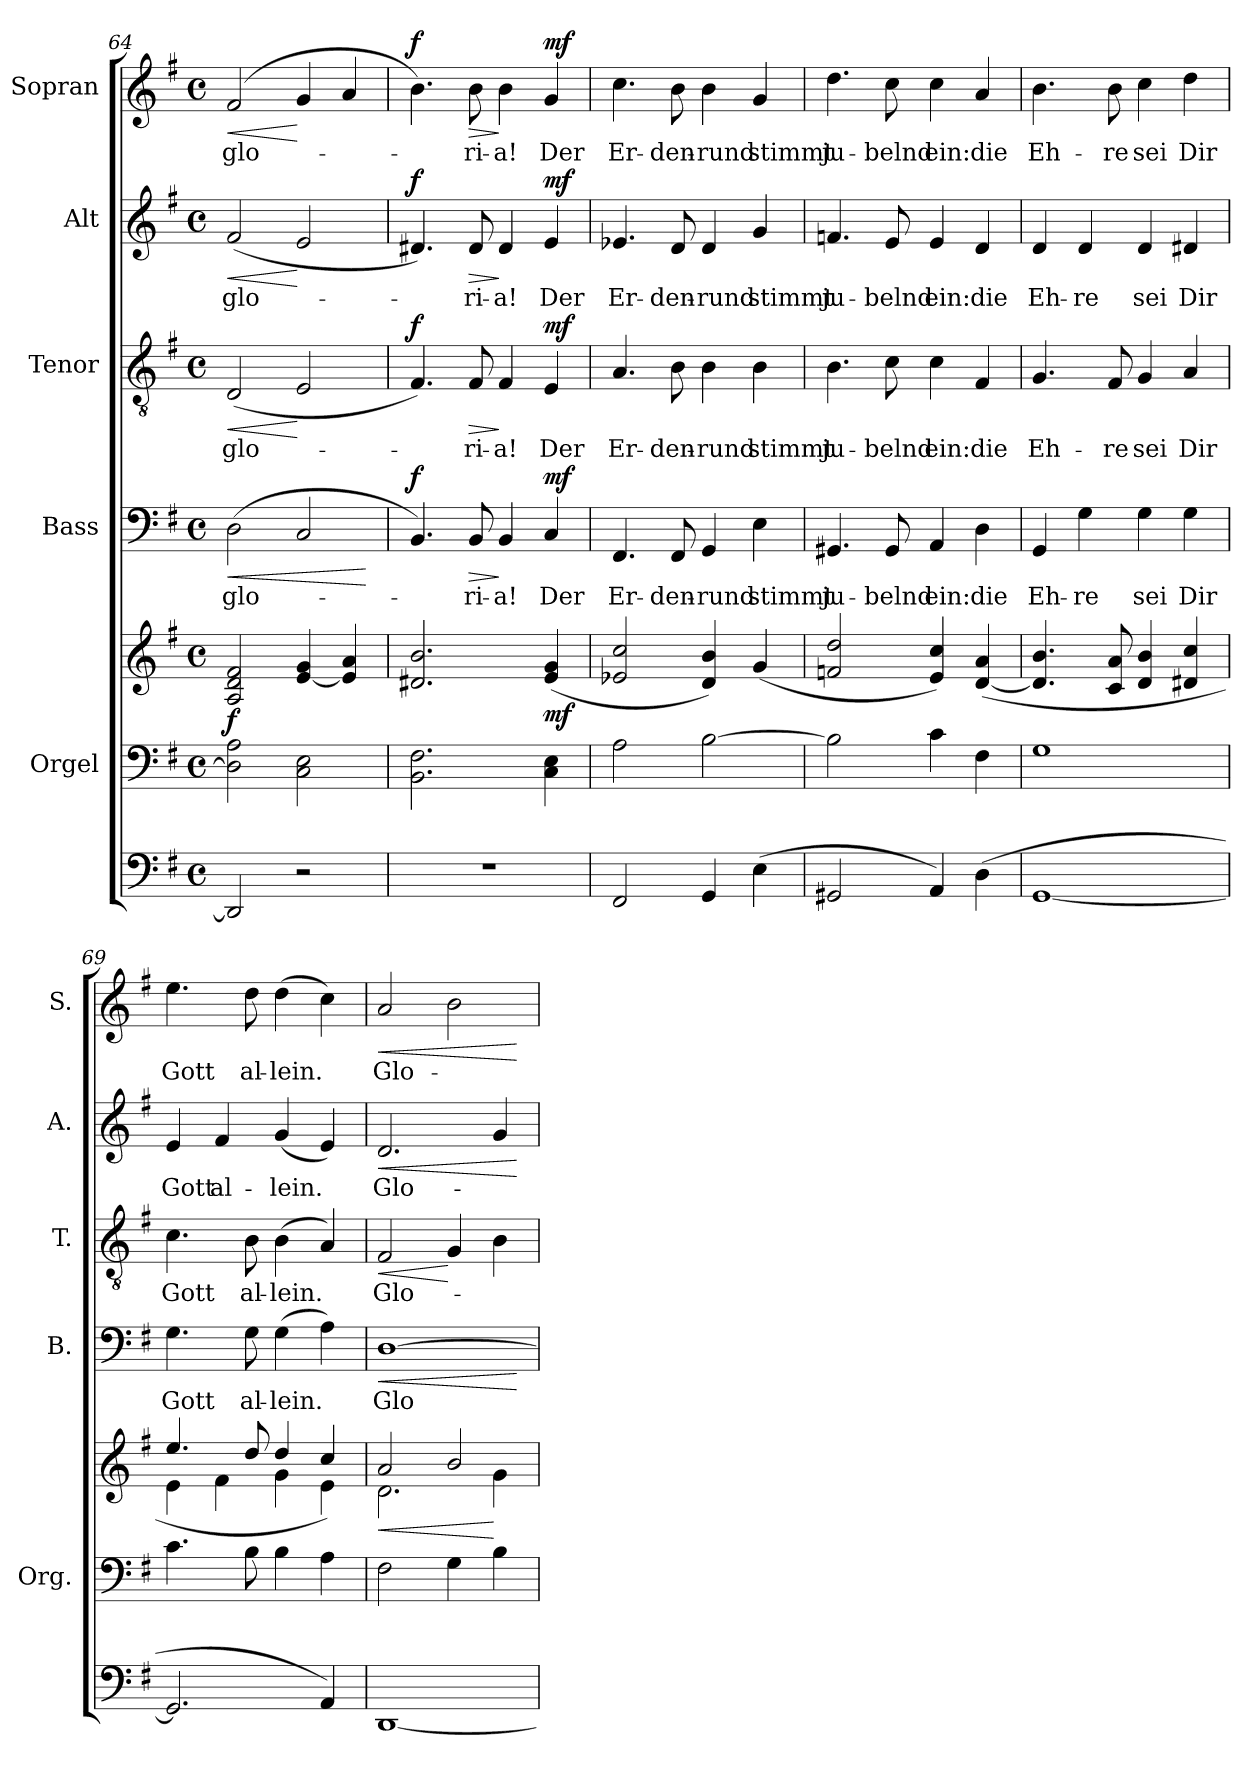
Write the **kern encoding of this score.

**kern	**kern	**kern	**dynam	**kern	**text	**dynam	**kern	**text	**dynam	**kern	**text	**dynam	**kern	**text	**dynam
*part6	*part5	*part5	*part5	*part4	*part4	*part4	*part3	*part3	*part3	*part2	*part2	*part2	*part1	*part1	*part1
*staff7	*staff6	*staff5	*staff5/6	*staff4	*staff4	*staff4	*staff3	*staff3	*staff3	*staff2	*staff2	*staff2	*staff1	*staff1	*staff1
*	*I"Orgel	*	*	*I"Bass	*	*	*I"Tenor	*	*	*I"Alt	*	*	*I"Sopran	*	*
*	*I'Org.	*	*	*I'B.	*	*	*I'T.	*	*	*I'A.	*	*	*I'S.	*	*
*clefF4	*clefF4	*clefG2	*	*clefF4	*	*	*clefGv2	*	*	*clefG2	*	*	*clefG2	*	*
*k[f#]	*k[f#]	*k[f#]	*	*k[f#]	*	*	*k[f#]	*	*	*k[f#]	*	*	*k[f#]	*	*
*G:	*G:	*G:	*	*G:	*	*	*G:	*	*	*G:	*	*	*G:	*	*
*M4/4	*M4/4	*M4/4	*	*M4/4	*	*	*M4/4	*	*	*M4/4	*	*	*M4/4	*	*
*met(c)	*met(c)	*met(c)	*	*met(c)	*	*	*met(c)	*	*	*met(c)	*	*	*met(c)	*	*
=64	=64	=64	=64	=64	=64	=64	=64	=64	=64	=64	=64	=64	=64	=64	=64
!	!	!	!LO:DY:b	!	!LO:LY:b	!LO:HP:b	!	!LO:LY:b	!LO:HP:b	!	!LO:LY:b	!LO:HP:b	!	!LO:LY:b	!LO:HP:b
2DD/]	2D\] 2A\	2A/ 2d/ 2f#/	f	(>2D\	glo-	<	(<2D/	glo-	<	(<2f#/	glo-	<	(2f#/	glo-	<
2r	2C\ 2E\	[4e/ 4g/	.	2C/	.	.	2E/	.	[	2e/	.	[	4g/	.	[
.	.	4e/] 4a/	.	.	.	.	.	.	.	.	.	.	4a/	.	.
.	.	.	.	.	.	[	.	.	.	.	.	.	.	.	.
=65	=65	=65	=65	=65	=65	=65	=65	=65	=65	=65	=65	=65	=65	=65	=65
!	!	!	!	!	!	!LO:DY:a	!	!	!LO:DY:a	!	!	!LO:DY:a	!	!	!LO:DY:a
1r	2.BB\ 2.F#\	2.d#X/ 2.b/	.	4.BB/)	.	f	4.F#/)	.	f	4.d#X/)	.	f	4.b\)	.	f
!	!	!	!	!	!LO:LY:b	!LO:HP:b	!	!LO:LY:b	!LO:HP:b	!	!LO:LY:b	!LO:HP:b	!	!LO:LY:b	!LO:HP:b
.	.	.	.	8BB/	-ri-	>	8F#/	-ri-	>	8d#/	-ri-	>	8b\	-ri-	>
!	!	!	!	!	!LO:LY:b	!	!	!LO:LY:b	!	!	!LO:LY:b	!	!	!LO:LY:b	!
.	.	.	.	4BB/	-a!	]	4F#/	-a!	]	4d#/	-a!	]	4b\	-a!	]
!	!	!	!LO:DY:b	!	!LO:LY:b	!LO:DY:a	!	!LO:LY:b	!LO:DY:a	!	!LO:LY:b	!LO:DY:a	!	!LO:LY:b	!LO:DY:a
.	4C\ 4E\	(4e/ 4g/	mf	4C/	Der	mf	4E/	Der	mf	4e/	Der	mf	4g/	Der	mf
=66	=66	=66	=66	=66	=66	=66	=66	=66	=66	=66	=66	=66	=66	=66	=66
!	!	!	!	!	!LO:LY:b	!	!	!LO:LY:b	!	!	!LO:LY:b	!	!	!LO:LY:b	!
2FF#/	2A\	2e-X/ 2cc/	.	4.FF#/	Er-	.	4.A/	Er-	.	4.e-X/	Er-	.	4.cc\	Er-	.
!	!	!	!	!	!LO:LY:b	!	!	!LO:LY:b	!	!	!LO:LY:b	!	!	!LO:LY:b	!
.	.	.	.	8FF#/	-den-	.	8B\	-den-	.	8d/	-den-	.	8b\	-den-	.
!	!	!	!	!	!LO:LY:b	!	!	!LO:LY:b	!	!	!LO:LY:b	!	!	!LO:LY:b	!
4GG/	[2B\	4d/ 4b/)	.	4GG/	-rund	.	4B\	-rund	.	4d/	-rund	.	4b\	-rund	.
!	!	!	!	!	!LO:LY:b	!	!	!LO:LY:b	!	!	!LO:LY:b	!	!	!LO:LY:b	!
(>4E\	.	(4g/	.	4E\	stimmt	.	4B\	stimmt	.	4g/	stimmt	.	4g/	stimmt	.
=67	=67	=67	=67	=67	=67	=67	=67	=67	=67	=67	=67	=67	=67	=67	=67
!	!	!	!	!	!LO:LY:b	!	!	!LO:LY:b	!	!	!LO:LY:b	!	!	!LO:LY:b	!
2GG#X/	2B\]	2fn/ 2dd/	.	4.GG#X/	ju-	.	4.B\	ju-	.	4.fn/	ju-	.	4.dd\	ju-	.
!	!	!	!	!	!LO:LY:b	!	!	!LO:LY:b	!	!	!LO:LY:b	!	!	!LO:LY:b	!
.	.	.	.	8GG#/	-belnd	.	8c\	-belnd	.	8e/	-belnd	.	8cc\	-belnd	.
!	!	!	!	!	!LO:LY:b	!	!	!LO:LY:b	!	!	!LO:LY:b	!	!	!LO:LY:b	!
4AA/)	4c\	4e/ 4cc/)	.	4AA/	ein:	.	4c\	ein:	.	4e/	ein:	.	4cc\	ein:	.
!	!	!	!	!	!LO:LY:b	!	!	!LO:LY:b	!	!	!LO:LY:b	!	!	!LO:LY:b	!
(>4D\	4F#\	([4d/ 4a/	.	4D\	die	.	4F#/	die	.	4d/	die	.	4a/	die	.
!!LO:PB:g=z
=68	=68	=68	=68	=68	=68	=68	=68	=68	=68	=68	=68	=68	=68	=68	=68
!	!	!	!	!	!LO:LY:b	!	!	!LO:LY:b	!	!	!LO:LY:b	!	!	!LO:LY:b	!
[1GG	1G	4.d/] 4.b/	.	4GG/	Eh-	.	4.G/	Eh-	.	4d/	Eh-	.	4.b\	Eh-	.
!	!	!	!	!	!LO:LY:b	!	!	!	!	!	!LO:LY:b	!	!	!	!
.	.	.	.	4G\	-re	.	.	.	.	4d/	-re	.	.	.	.
!	!	!	!	!	!	!	!	!LO:LY:b	!	!	!	!	!	!LO:LY:b	!
.	.	8c/ 8a/	.	.	.	.	8F#/	-re	.	.	.	.	8b\	-re	.
!	!	!	!	!	!LO:LY:b	!	!	!LO:LY:b	!	!	!LO:LY:b	!	!	!LO:LY:b	!
.	.	4d/ 4b/	.	4G\	sei	.	4G/	sei	.	4d/	sei	.	4cc\	sei	.
!	!	!	!	!	!LO:LY:b	!	!	!LO:LY:b	!	!	!LO:LY:b	!	!	!LO:LY:b	!
.	.	4d#X/ 4cc/	.	4G\	Dir	.	4A/	Dir	.	4d#X/	Dir	.	4dd\	Dir	.
=69	=69	=69	=69	=69	=69	=69	=69	=69	=69	=69	=69	=69	=69	=69	=69
*	*	*^	*	*	*	*	*	*	*	*	*	*	*	*	*
!	!	!	!	!	!	!LO:LY:b	!	!	!LO:LY:b	!	!	!LO:LY:b	!	!	!LO:LY:b	!
2.GG/]	4.c\	4.ee/	4e\	.	4.G\	Gott	.	4.c\	Gott	.	4e/	Gott	.	4.ee\	Gott	.
!	!	!	!	!	!	!	!	!	!	!	!	!LO:LY:b	!	!	!	!
.	.	.	4f#\	.	.	.	.	.	.	.	4f#/	al-	.	.	.	.
!	!	!	!	!	!	!LO:LY:b	!	!	!LO:LY:b	!	!	!	!	!	!LO:LY:b	!
.	8B\	8dd/	.	.	8G\	al-	.	8B\	al-	.	.	.	.	8dd\	al-	.
!	!	!	!	!	!	!LO:LY:b	!	!	!LO:LY:b	!	!	!LO:LY:b	!	!	!LO:LY:b	!
.	4B\	4dd/	4g\	.	(>4G\	-lein.	.	(>4B\	-lein.	.	(<4g/	-lein.	.	(>4dd\	-lein.	.
4AA/)	4A\	4cc/)	4e\	.	4A\)	.	.	4A/)	.	.	4e/)	.	.	4cc\)	.	.
=70	=70	=70	=70	=70	=70	=70	=70	=70	=70	=70	=70	=70	=70	=70	=70	=70
!	!	!	!	!LO:HP:b	!	!LO:LY:b	!LO:HP:b	!	!LO:LY:b	!LO:HP:b	!	!LO:LY:b	!LO:HP:b	!	!LO:LY:b	!LO:HP:b
[1DD	2F#\	2a/	2.d\	<	[1D	Glo-	<	2F#/	Glo-	<	2.d/	Glo-	<	2a/	Glo-	<
.	4G\	2b/	.	.	.	.	.	4G/	.	[	.	.	.	2b\	.	.
.	4B\	.	4g\	[	.	.	.	4B\	.	.	4g/	.	.	.	.	.
*	*	*v	*v	*	*	*	*	*	*	*	*	*	*	*	*	*
.	.	.	.	.	.	[	.	.	.	.	.	[	.	.	[
=	=	=	=	=	=	=	=	=	=	=	=	=	=	=	=
*-	*-	*-	*-	*-	*-	*-	*-	*-	*-	*-	*-	*-	*-	*-	*-
